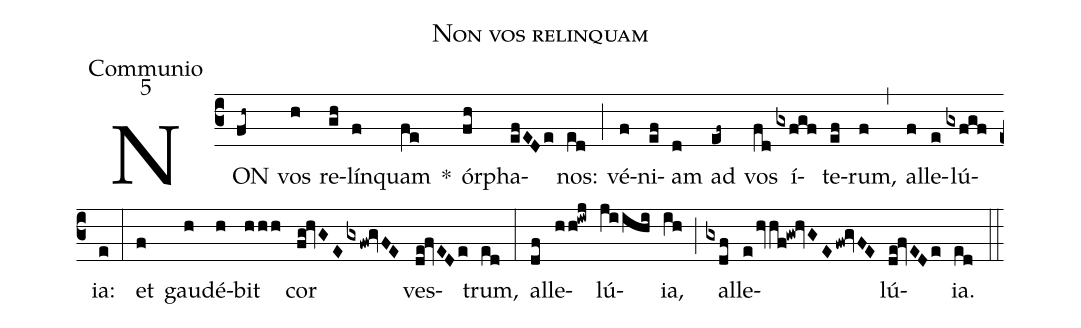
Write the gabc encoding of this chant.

name:Non vos relinquam;
office-part:Communio;
mode:5;
%%
(c3) NON(fh~) vos(h) re(gh)lín(f)quam(fe) *() ór(fh)pha(efEDe)nos:(ed) (;) vé(f)ni(ef)am(d) ad(ef~) vos(fd) í(gxfgf)te(ef)rum,(f) (,) al(f)le(e)lú(gxfgf)ia:(e) (:) et(f) gau(h)dé(h)bit(hhh) cor(fg!hvGEgxfw!gvFE) ves(de!fvEDe)trum,(ed) (:) al(df)le(hh!iwj)lú(ji/ihi)ia,(ih) (;) al(gxdf)le(e/hvhf!gw!hvGE/fw!gvFE)lú(de!fvEDe)ia.(ed) (::)
